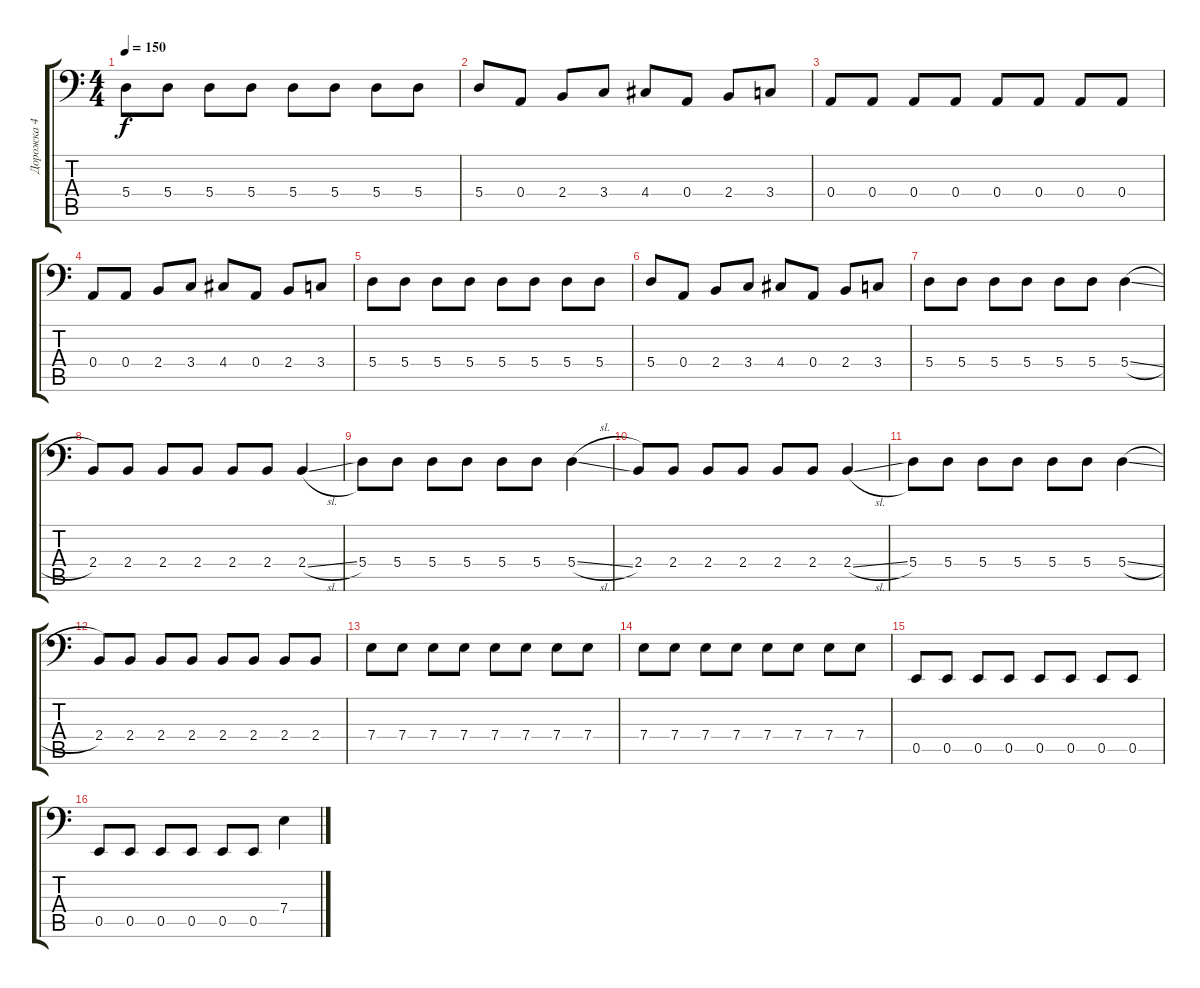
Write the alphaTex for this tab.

\track ("Дорожка 4" "Дорожка 4") {instrument electricbassfinger}
\staff {score tabs}
\tuning (C3 G2 D2 A1 E1 A0) {hide}
\ts (4 4)
\tempo 150
\clef f4
\ks c
5.4.8{dy f} 5.4.8 5.4.8 5.4.8 5.4.8 5.4.8 5.4.8 5.4.8 |
5.4.8 0.4.8 2.4.8 3.4.8 4.4.8 0.4.8 2.4.8 3.4.8 |
0.4.8 0.4.8 0.4.8 0.4.8 0.4.8 0.4.8 0.4.8 0.4.8 |
0.4.8 0.4.8 2.4.8 3.4.8 4.4.8 0.4.8 2.4.8 3.4.8 |
5.4.8 5.4.8 5.4.8 5.4.8 5.4.8 5.4.8 5.4.8 5.4.8 |
5.4.8 0.4.8 2.4.8 3.4.8 4.4.8 0.4.8 2.4.8 3.4.8 |
5.4.8 5.4.8 5.4.8 5.4.8 5.4.8 5.4.8 5.4{sl}.4 |
2.4.8 2.4.8 2.4.8 2.4.8 2.4.8 2.4.8 2.4{sl}.4 |
5.4.8 5.4.8 5.4.8 5.4.8 5.4.8 5.4.8 5.4{sl}.4 |
2.4.8 2.4.8 2.4.8 2.4.8 2.4.8 2.4.8 2.4{sl}.4 |
5.4.8 5.4.8 5.4.8 5.4.8 5.4.8 5.4.8 5.4{sl}.4 |
2.4.8 2.4.8 2.4.8 2.4.8 2.4.8 2.4.8 2.4.8 2.4.8 |
7.4.8 7.4.8 7.4.8 7.4.8 7.4.8 7.4.8 7.4.8 7.4.8 |
7.4.8 7.4.8 7.4.8 7.4.8 7.4.8 7.4.8 7.4.8 7.4.8 |
0.5.8 0.5.8 0.5.8 0.5.8 0.5.8 0.5.8 0.5.8 0.5.8 |
0.5.8 0.5.8 0.5.8 0.5.8 0.5.8 0.5.8 7.4{ss}.4
